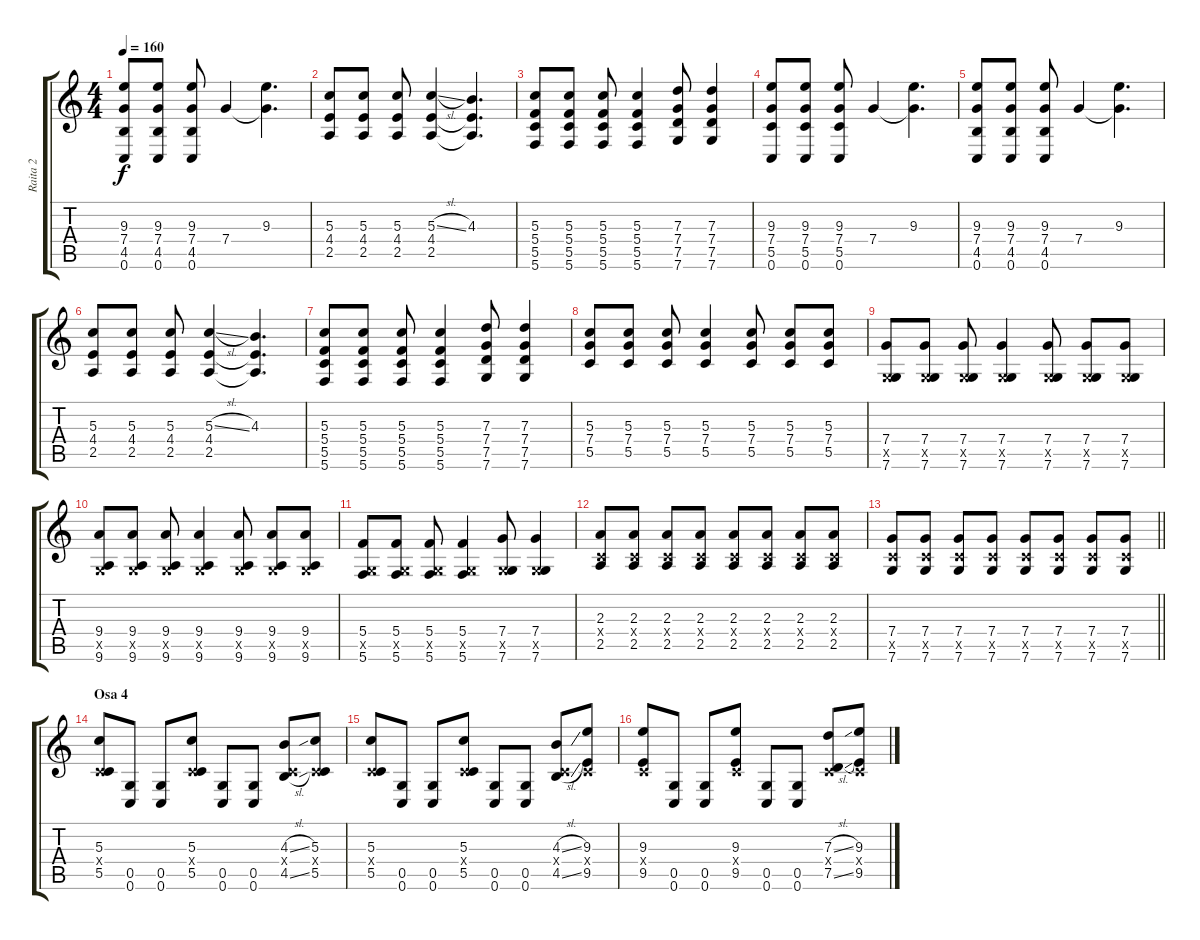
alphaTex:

\track ("Raita 2" "Raita 2") {instrument overdrivenguitar}
\staff {score tabs}
\tuning (E4 C4 G3 C3 G2 C2) {hide}
\ts (4 4)
\tempo 160
\clef g2
\ks c
(9.3 7.4 4.5 0.6).8{dy f} (9.3 7.4 4.5 0.6).8 (9.3 7.4 4.5 0.6).8 7.4.4 (9.3 7.4{t}).4{d} |
(5.3 4.4 2.5).8 (5.3 4.4 2.5).8 (5.3 4.4 2.5).8 (5.3{sl} 4.4 2.5).4 (4.3 4.4{t} 2.5{t}).4{d} |
(5.3 5.4 5.5 5.6).8 (5.3 5.4 5.5 5.6).8 (5.3 5.4 5.5 5.6).8 (5.3 5.4 5.5 5.6).4 (7.3 7.4 7.5 7.6).8 (7.3 7.4 7.5 7.6).4 |
(9.3 7.4 5.5 0.6).8 (9.3 7.4 5.5 0.6).8 (9.3 7.4 5.5 0.6).8 7.4.4 (9.3 7.4{t}).4{d} |
(9.3 7.4 4.5 0.6).8 (9.3 7.4 4.5 0.6).8 (9.3 7.4 4.5 0.6).8 7.4.4 (9.3 7.4{t}).4{d} |
(5.3 4.4 2.5).8 (5.3 4.4 2.5).8 (5.3 4.4 2.5).8 (5.3{sl} 4.4 2.5).4 (4.3 4.4{t} 2.5{t}).4{d} |
(5.3 5.4 5.5 5.6).8 (5.3 5.4 5.5 5.6).8 (5.3 5.4 5.5 5.6).8 (5.3 5.4 5.5 5.6).4 (7.3 7.4 7.5 7.6).8 (7.3 7.4 7.5 7.6).4 |
(5.3 7.4 5.5).8 (5.3 7.4 5.5).8 (5.3 7.4 5.5).8 (5.3 7.4 5.5).4 (5.3 7.4 5.5).8 (5.3 7.4 5.5).8 (5.3 7.4 5.5).8 |
(7.4 0.5{x} 7.6).8 (7.4 0.5{x} 7.6).8 (7.4 0.5{x} 7.6).8 (7.4 0.5{x} 7.6).4 (7.4 0.5{x} 7.6).8 (7.4 0.5{x} 7.6).8 (7.4 0.5{x} 7.6).8 |
(9.4 0.5{x} 9.6).8 (9.4 0.5{x} 9.6).8 (9.4 0.5{x} 9.6).8 (9.4 0.5{x} 9.6).4 (9.4 0.5{x} 9.6).8 (9.4 0.5{x} 9.6).8 (9.4 0.5{x} 9.6).8 |
(5.4 0.5{x} 5.6).8 (5.4 0.5{x} 5.6).8 (5.4 0.5{x} 5.6).8 (5.4 0.5{x} 5.6).4 (7.4 0.5{x} 7.6).8 (7.4 0.5{x} 7.6).4 |
(2.3 0.4{x} 2.5).8 (2.3 0.4{x} 2.5).8 (2.3 0.4{x} 2.5).8 (2.3 0.4{x} 2.5).8 (2.3 0.4{x} 2.5).8 (2.3 0.4{x} 2.5).8 (2.3 0.4{x} 2.5).8 (2.3 0.4{x} 2.5).8 |
\barLineRight lightlight
(7.4 5.5{x} 7.6).8 (7.4 5.5{x} 7.6).8 (7.4 5.5{x} 7.6).8 (7.4 5.5{x} 7.6).8 (7.4 5.5{x} 7.6).8 (7.4 5.5{x} 7.6).8 (7.4 5.5{x} 7.6).8 (7.4 5.5{x} 7.6).8 |
\section ("" "Osa 4")
(5.3 0.4{x} 5.5).8 (0.5 0.6).8 (0.5 0.6).8 (5.3 0.4{x} 5.5).8 (0.5 0.6).8 (0.5 0.6).8 (4.3{sl} 0.4{x} 4.5{sl}).8 (5.3 0.4{x} 5.5).8 |
(5.3 0.4{x} 5.5).8 (0.5 0.6).8 (0.5 0.6).8 (5.3 0.4{x} 5.5).8 (0.5 0.6).8 (0.5 0.6).8 (4.3{sl} 0.4{x} 4.5{sl}).8 (9.3 0.4{x} 9.5).8 |
(9.3 0.4{x} 9.5).8 (0.5 0.6).8 (0.5 0.6).8 (9.3 0.4{x} 9.5).8 (0.5 0.6).8 (0.5 0.6).8 (7.3{sl} 0.4{x} 7.5{sl}).8 (9.3 0.4{x} 9.5).8
